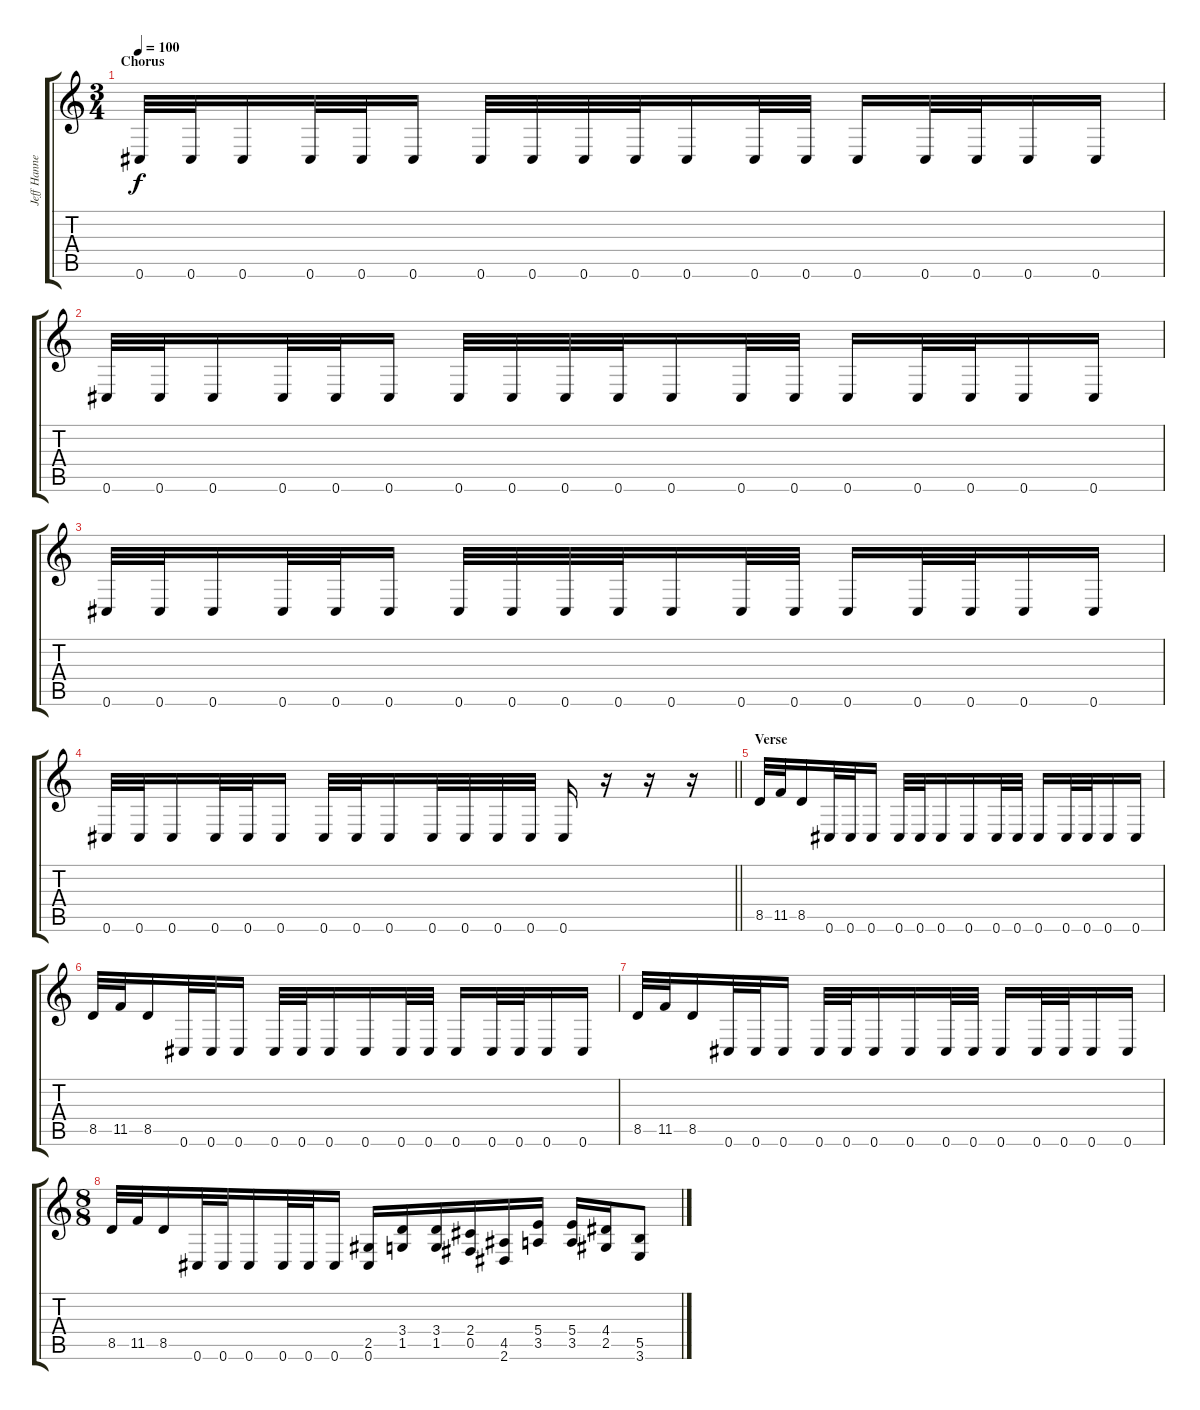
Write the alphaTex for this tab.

\track ("Jeff Hanneman" "Jeff Hanne") {instrument distortionguitar}
\staff {score tabs}
\tuning (Db4 Ab3 E3 B2 Gb2 Db2) {hide}
\ts (3 4)
\section ("" "Chorus")
\tempo 100
\clef g2
\ks c
0.6.32{dy f} 0.6.32 0.6.16 0.6.32 0.6.32 0.6.16 0.6.32 0.6.32 0.6.32 0.6.32 0.6.16 0.6.32 0.6.32 0.6.16 0.6.32 0.6.32 0.6.16 0.6.16 |
0.6.32 0.6.32 0.6.16 0.6.32 0.6.32 0.6.16 0.6.32 0.6.32 0.6.32 0.6.32 0.6.16 0.6.32 0.6.32 0.6.16 0.6.32 0.6.32 0.6.16 0.6.16 |
0.6.32 0.6.32 0.6.16 0.6.32 0.6.32 0.6.16 0.6.32 0.6.32 0.6.32 0.6.32 0.6.16 0.6.32 0.6.32 0.6.16 0.6.32 0.6.32 0.6.16 0.6.16 |
\barLineRight lightlight
0.6.32 0.6.32 0.6.16 0.6.32 0.6.32 0.6.16 0.6.32 0.6.32 0.6.16 0.6.32 0.6.32 0.6.32 0.6.32 0.6.16 r.16 r.16 r.16 |
\section ("" "Verse")
8.5.32 11.5.32 8.5.16 0.6.32 0.6.32 0.6.16 0.6.32 0.6.32 0.6.16 0.6.16 0.6.32 0.6.32 0.6.16 0.6.32 0.6.32 0.6.16 0.6.16 |
8.5.32 11.5.32 8.5.16 0.6.32 0.6.32 0.6.16 0.6.32 0.6.32 0.6.16 0.6.16 0.6.32 0.6.32 0.6.16 0.6.32 0.6.32 0.6.16 0.6.16 |
8.5.32 11.5.32 8.5.16 0.6.32 0.6.32 0.6.16 0.6.32 0.6.32 0.6.16 0.6.16 0.6.32 0.6.32 0.6.16 0.6.32 0.6.32 0.6.16 0.6.16 |
\ts (8 8)
8.5.32 11.5.32 8.5.16 0.6.32 0.6.32 0.6.16 0.6.32 0.6.32 0.6.16 (2.5 0.6).16 (3.4 1.5).16 (3.4 1.5).16 (2.4 0.5).16 (4.5 2.6).16 (5.4 3.5).16 (5.4 3.5).16 (4.4 2.5).16 (5.5 3.6).8
